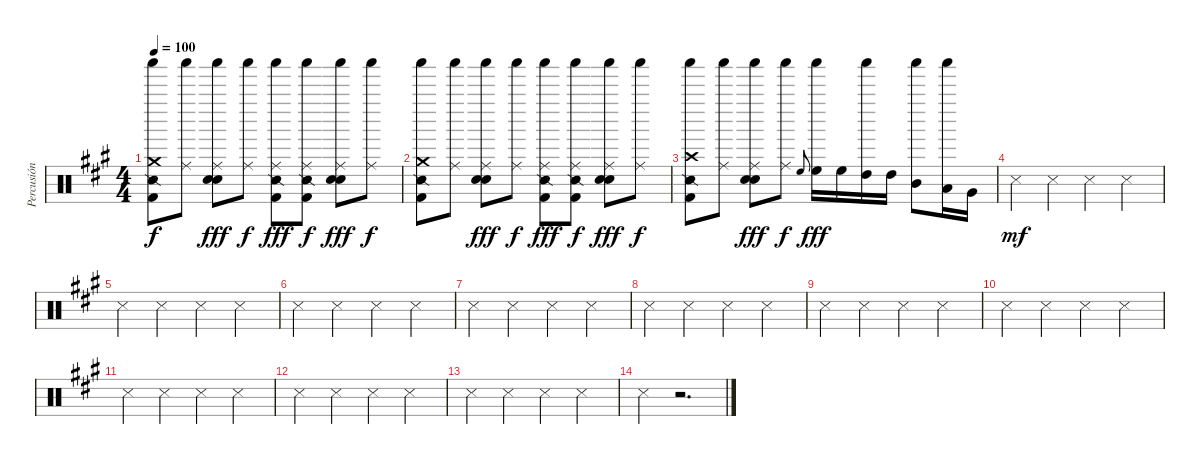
\track ("Percusión" "Percusión") {instrument percussion}
\staff {score}
\articulation defaults
\ts (4 4)
\tempo 100
\clef neutral
\ks a
("Crash medium (hit)" "Kick (hit) 2" "Snare (side stick) 2" "Shaker (hit)").8{dy f} ("Ride (middle)" "Shaker (hit)").8 ("Ride (middle)" "Snare (hit) 2" "Electric Snare (hit)" "Shaker (hit)").8{dy fff} ("Ride (middle)" "Shaker (hit)").8{dy f} ("Ride (middle)" "Kick (hit) 2" "Snare (side stick) 2" "Shaker (hit)").8{dy fff} ("Ride (middle)" "Kick (hit) 2" "Snare (side stick) 2" "Shaker (hit)").8{dy f} ("Ride (middle)" "Snare (hit) 2" "Electric Snare (hit)" "Shaker (hit)").8{dy fff} ("Ride (middle)" "Shaker (hit)").8{dy f} |
("Crash medium (hit)" "Kick (hit) 2" "Snare (side stick) 2" "Shaker (hit)").8 ("Ride (middle)" "Shaker (hit)").8 ("Ride (middle)" "Snare (hit) 2" "Electric Snare (hit)" "Shaker (hit)").8{dy fff} ("Ride (middle)" "Shaker (hit)").8{dy f} ("Ride (middle)" "Kick (hit) 2" "Snare (side stick) 2" "Shaker (hit)").8{dy fff} ("Ride (middle)" "Kick (hit) 2" "Snare (side stick) 2" "Shaker (hit)").8{dy f} ("Ride (middle)" "Snare (hit) 2" "Electric Snare (hit)" "Shaker (hit)").8{dy fff} ("Ride (middle)" "Shaker (hit)").8{dy f} |
("Crash high (hit)" "Kick (hit) 2" "Snare (side stick) 2" "Shaker (hit)").8 ("Ride (middle)" "Shaker (hit)").8 ("Ride (middle)" "Snare (hit) 2" "Electric Snare (hit)" "Shaker (hit)").8{dy fff} ("Ride (middle)" "Shaker (hit)").8{dy f} "High Floor Tom (hit)".8{gr onbeat} ("High Floor Tom (hit)" "Shaker (hit)").16{dy fff} "High Floor Tom (hit)".16 ("High Tom (hit)" "Shaker (hit)").16 "High Tom (hit)".16 ("Mid Tom (hit)" "Shaker (hit)").8 ("Low Tom (hit)" "Shaker (hit)").16 "Very Low Tom (hit)".16 |
"Metronome (hit)".4{dy mf} "Metronome (hit)".4 "Metronome (hit)".4 "Metronome (hit)".4 |
"Metronome (hit)".4 "Metronome (hit)".4 "Metronome (hit)".4 "Metronome (hit)".4 |
"Metronome (hit)".4 "Metronome (hit)".4 "Metronome (hit)".4 "Metronome (hit)".4 |
"Metronome (hit)".4 "Metronome (hit)".4 "Metronome (hit)".4 "Metronome (hit)".4 |
"Metronome (hit)".4 "Metronome (hit)".4 "Metronome (hit)".4 "Metronome (hit)".4 |
"Metronome (hit)".4 "Metronome (hit)".4 "Metronome (hit)".4 "Metronome (hit)".4 |
"Metronome (hit)".4 "Metronome (hit)".4 "Metronome (hit)".4 "Metronome (hit)".4 |
"Metronome (hit)".4 "Metronome (hit)".4 "Metronome (hit)".4 "Metronome (hit)".4 |
"Metronome (hit)".4 "Metronome (hit)".4 "Metronome (hit)".4 "Metronome (hit)".4 |
"Metronome (hit)".4 "Metronome (hit)".4 "Metronome (hit)".4 "Metronome (hit)".4 |
"Metronome (hit)".4 r.2{d}
